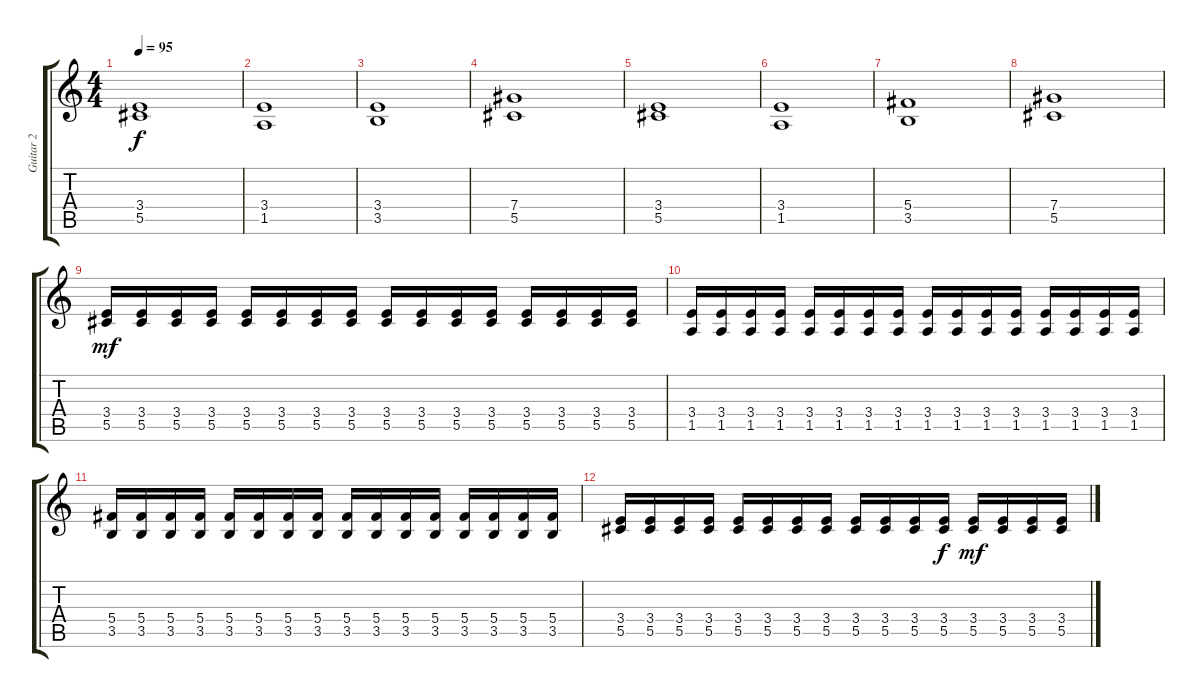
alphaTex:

\track ("Guitar 2" "Guitar 2") {instrument distortionguitar}
\staff {score tabs}
\tuning (Eb4 Bb3 Gb3 Db3 Ab2 Eb2) {hide}
\ts (4 4)
\tempo 95
\clef g2
\ks c
(3.4 5.5).1{dy f instrument distortionguitar} |
(3.4 1.5).1 |
(3.4 3.5).1 |
(7.4 5.5).1 |
(3.4 5.5).1 |
(3.4 1.5).1 |
(5.4 3.5).1 |
(7.4 5.5).1 |
(3.4 5.5).16{dy mf} (3.4 5.5).16 (3.4 5.5).16 (3.4 5.5).16 (3.4 5.5).16 (3.4 5.5).16 (3.4 5.5).16 (3.4 5.5).16 (3.4 5.5).16 (3.4 5.5).16 (3.4 5.5).16 (3.4 5.5).16 (3.4 5.5).16 (3.4 5.5).16 (3.4 5.5).16 (3.4 5.5).16 |
(3.4 1.5).16 (3.4 1.5).16 (3.4 1.5).16 (3.4 1.5).16 (3.4 1.5).16 (3.4 1.5).16 (3.4 1.5).16 (3.4 1.5).16 (3.4 1.5).16 (3.4 1.5).16 (3.4 1.5).16 (3.4 1.5).16 (3.4 1.5).16 (3.4 1.5).16 (3.4 1.5).16 (3.4 1.5).16 |
(5.4 3.5).16 (5.4 3.5).16 (5.4 3.5).16 (5.4 3.5).16 (5.4 3.5).16 (5.4 3.5).16 (5.4 3.5).16 (5.4 3.5).16 (5.4 3.5).16 (5.4 3.5).16 (5.4 3.5).16 (5.4 3.5).16 (5.4 3.5).16 (5.4 3.5).16 (5.4 3.5).16 (5.4 3.5).16 |
(3.4 5.5).16 (3.4 5.5).16 (3.4 5.5).16 (3.4 5.5).16 (3.4 5.5).16 (3.4 5.5).16 (3.4 5.5).16 (3.4 5.5).16 (3.4 5.5).16 (3.4 5.5).16 (3.4 5.5).16 (3.4 5.5).16{dy f} (3.4 5.5).16{dy mf} (3.4 5.5).16 (3.4 5.5).16 (3.4 5.5).16
